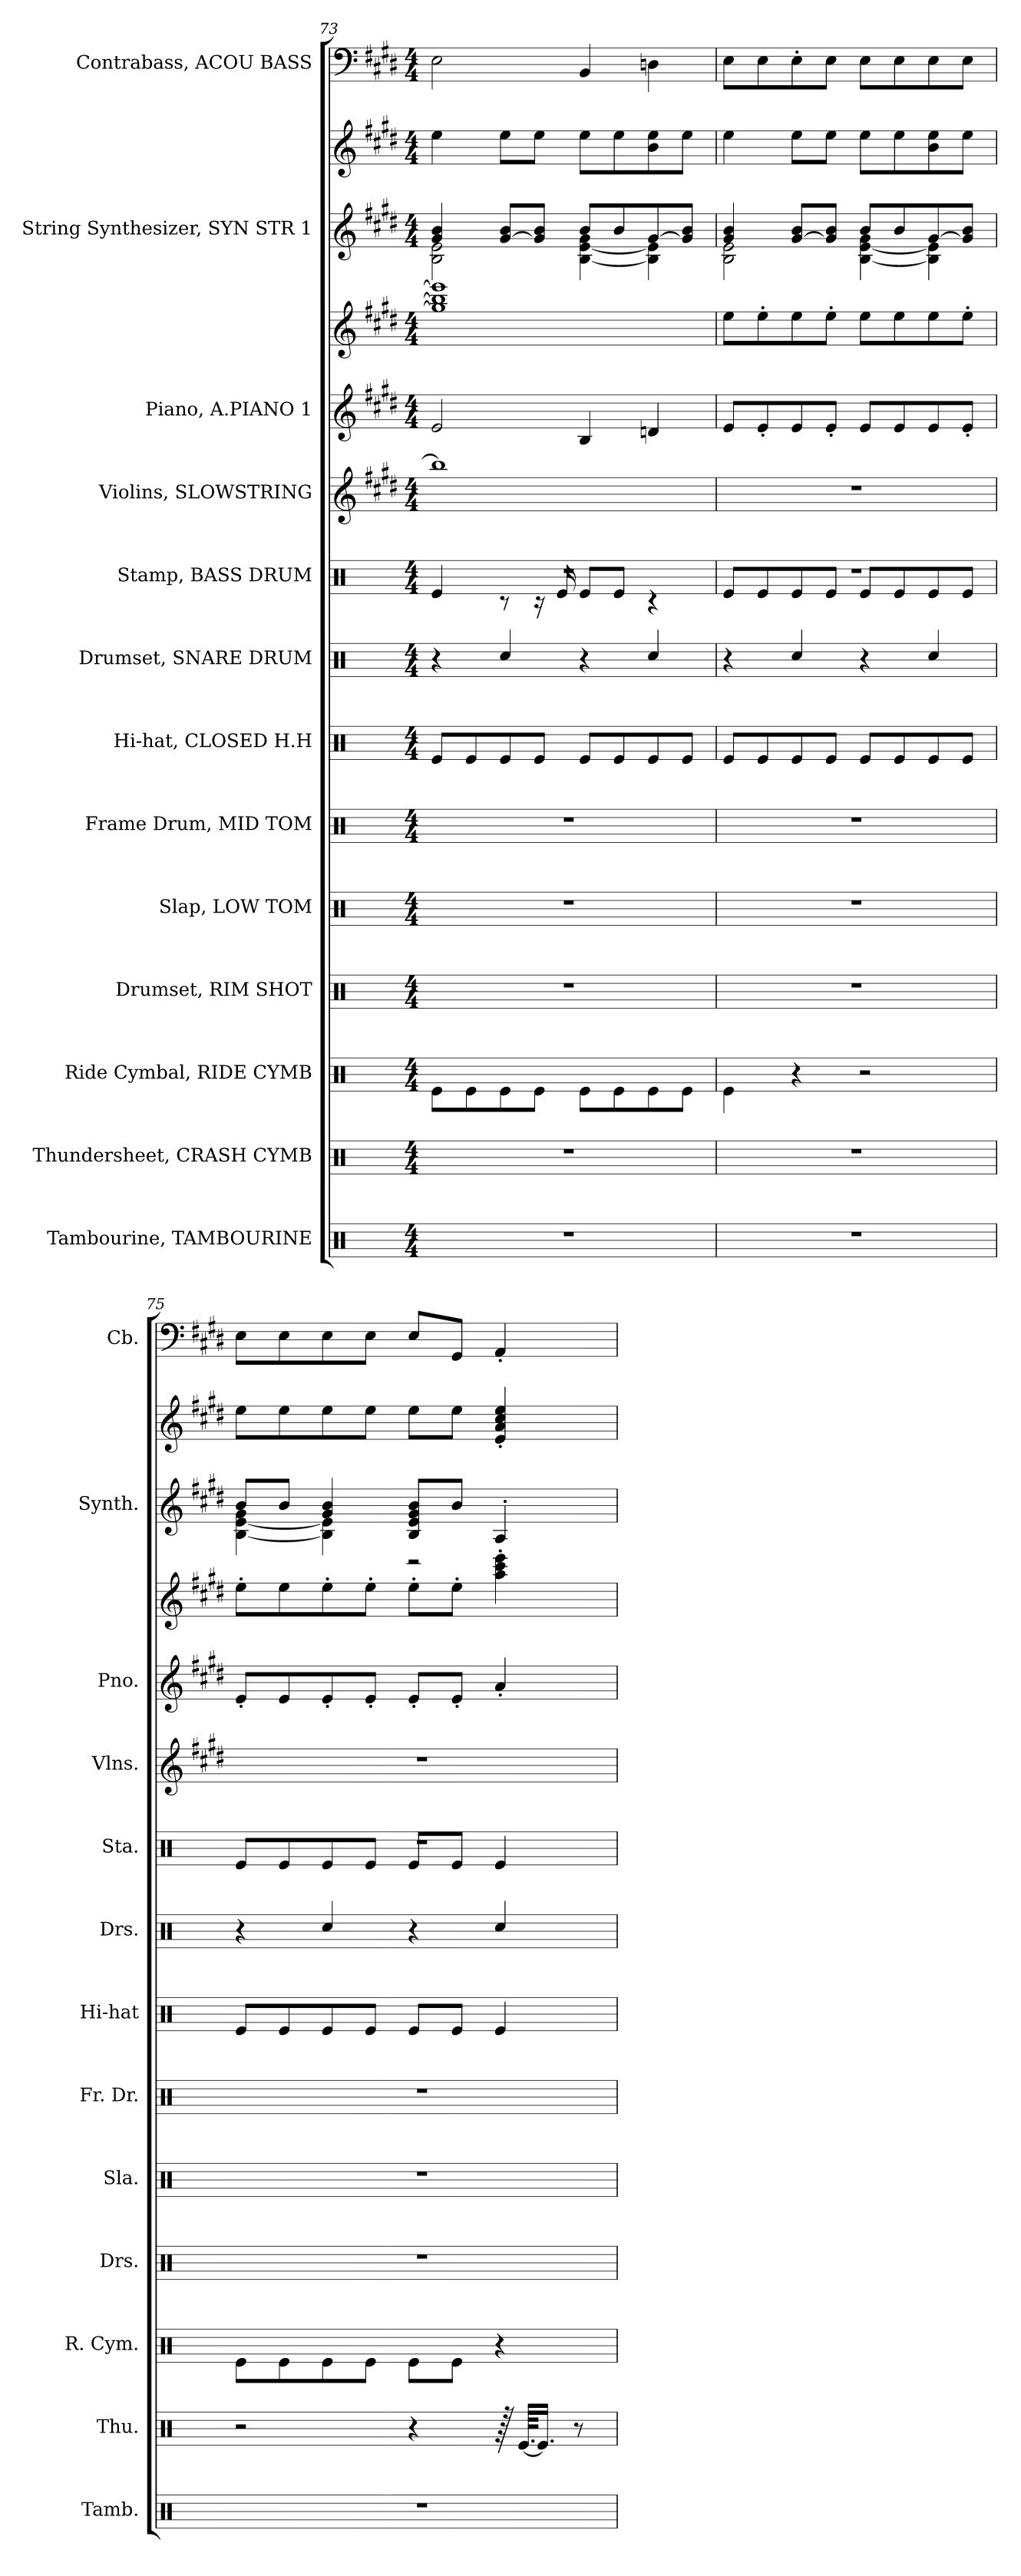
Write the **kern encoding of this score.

**kern	**kern	**kern	**kern	**kern	**kern	**kern	**kern	**kern	**kern	**kern	**kern	**kern	**kern	**kern
*part13	*part12	*part11	*part10	*part9	*part8	*part7	*part6	*part5	*part4	*part3	*part3	*part2	*part2	*part1
*staff15	*staff14	*staff13	*staff12	*staff11	*staff10	*staff9	*staff8	*staff7	*staff6	*staff5	*staff4	*staff3	*staff2	*staff1
*I"Tambourine, TAMBOURINE	*I"Thundersheet, CRASH CYMB	*I"Ride Cymbal, RIDE CYMB	*I"Drumset, RIM SHOT	*I"Slap, LOW TOM	*I"Frame Drum, MID TOM	*I"Hi-hat, CLOSED H.H	*I"Drumset, SNARE DRUM	*I"Stamp, BASS DRUM	*I"Violins, SLOWSTRING	*I"Piano, A.PIANO 1	*	*I"String Synthesizer, SYN STR 1	*	*I"Contrabass, ACOU BASS
*I'Tamb.	*I'Thu.	*I'R. Cym.	*I'Drs.	*I'Sla.	*I'Fr. Dr.	*I'Hi-hat	*I'Drs.	*I'Sta.	*I'Vlns.	*I'Pno.	*	*I'Synth.	*	*I'Cb.
*clefX	*clefX	*clefX	*clefX	*clefX	*clefX	*clefX	*clefX	*clefX	*clefG2	*clefG2	*clefG2	*clefG2	*clefG2	*clefF4
*	*	*	*	*	*	*	*	*	*	*	*	*	*	*ITrd7c12
*k[]	*k[]	*k[]	*k[]	*k[]	*k[]	*k[]	*k[]	*k[]	*k[f#c#g#d#]	*k[f#c#g#d#]	*k[f#c#g#d#]	*k[f#c#g#d#]	*k[f#c#g#d#]	*k[f#c#g#d#]
*M4/4	*M4/4	*M4/4	*M4/4	*M4/4	*M4/4	*M4/4	*M4/4	*M4/4	*M4/4	*M4/4	*M4/4	*M4/4	*M4/4	*M4/4
=73	=73	=73	=73	=73	=73	=73	=73	=73	=73	=73	=73	=73	=73	=73
*	*	*	*	*	*	*	*	*^	*	*	*	*^	*	*
1r	1r	8Re\L	1r	1r	1r	8Re/L	4r	1r	4Re/	1bb]	2e/	1gg#] 1bb] 1eee]	4g#/ 4b/	2B\ 2e\	4ee\	2EE\
.	.	8Re\	.	.	.	8Re/	.	.	.	.	.	.	.	.	.	.
.	.	8Re\	.	.	.	8Re/	4Rcc/	.	8r	.	.	.	[8g#/ 8b/L	.	8ee\L	.
.	.	8Re\J	.	.	.	8Re/J	.	.	16r	.	.	.	8g#/] 8b/J	.	8ee\J	.
.	.	.	.	.	.	.	.	.	16Re/	.	.	.	.	.	.	.
.	.	8Re\L	.	.	.	8Re/L	4r	.	8Re/L	.	4B/	.	8b/L	[4B\ [4e\ 4g#\	8ee\L	4BBB/
.	.	8Re\	.	.	.	8Re/	.	.	8Re/J	.	.	.	8b/	.	8ee\	.
.	.	8Re\	.	.	.	8Re/	4Rcc/	.	4r	.	4dn/	.	[8g#/	4B\] 4e\]	8b\ 8ee\	4DDn\
.	.	8Re\J	.	.	.	8Re/J	.	.	.	.	.	.	8g#/] 8b/J	.	8ee\J	.
!!LO:PB:g=z
=74	=74	=74	=74	=74	=74	=74	=74	=74	=74	=74	=74	=74	=74	=74	=74	=74
1r	1r	4Re\	1r	1r	1r	8Re/L	4r	1r	8Re/L	1r	8e/L	8ee\L	4g#/ 4b/	2B\ 2e\	4ee\	8EE\L
.	.	.	.	.	.	8Re/	.	.	8Re/	.	8e'/	8ee'\	.	.	.	8EE\
.	.	4r	.	.	.	8Re/	4Rcc/	.	8Re/	.	8e/	8ee\	[8g#/ 8b/L	.	8ee\L	8EE'\
.	.	.	.	.	.	8Re/J	.	.	8Re/J	.	8e'/J	8ee'\J	8g#/] 8b/J	.	8ee\J	8EE\J
.	.	2r	.	.	.	8Re/L	4r	.	8Re/L	.	8e/L	8ee\L	8b/L	[4B\ [4e\ 4g#\	8ee\L	8EE\L
.	.	.	.	.	.	8Re/	.	.	8Re/	.	8e/	8ee\	8b/	.	8ee\	8EE\
.	.	.	.	.	.	8Re/	4Rcc/	.	8Re/	.	8e/	8ee\	[8g#/	4B\] 4e\]	8b\ 8ee\	8EE\
.	.	.	.	.	.	8Re/J	.	.	8Re/J	.	8e'/J	8ee'\J	8g#/] 8b/J	.	8ee\J	8EE\J
=75	=75	=75	=75	=75	=75	=75	=75	=75	=75	=75	=75	=75	=75	=75	=75	=75
1r	2r	8Re\L	1r	1r	1r	8Re/L	4r	1r	8Re/L	1r	8e'/L	8ee'\L	8b/L	[4B\ [4e\ 4g#\	8ee\L	8EE\L
.	.	8Re\	.	.	.	8Re/	.	.	8Re/	.	8e/	8ee\	8b/J	.	8ee\	8EE\
.	.	8Re\	.	.	.	8Re/	4Rcc/	.	8Re/	.	8e'/	8ee'\	4g#/ 4b/	4B\] 4e\]	8ee\	8EE\
.	.	8Re\J	.	.	.	8Re/J	.	.	8Re/J	.	8e'/J	8ee'\J	.	.	8ee\J	8EE\J
.	4r	8Re\L	.	.	.	8Re/L	4r	.	8Re/L	.	8e'/L	8ee'\L	8B/ 8e/ 8g#/ 8b/L	2r	8ee\L	8EE/L
.	.	8Re\J	.	.	.	8Re/J	.	.	8Re/J	.	8e'/J	8ee'\J	8b/J	.	8ee\J	8GGG#/J
.	128r	4r	.	.	.	4Re/	4Rcc/	.	4Re/	.	4a'/	4aa\' 4ccc#\' 4eee\'	4A'/	.	4e/' 4a/' 4cc#/' 4ee/'	4AAA'/
.	[64.Re/KKLL	.	.	.	.	.	.	.	.	.	.	.	.	.	.	.
.	16.Re/JJ]	.	.	.	.	.	.	.	.	.	.	.	.	.	.	.
.	8r	.	.	.	.	.	.	.	.	.	.	.	.	.	.	.
*	*	*	*	*	*	*	*	*v	*v	*	*	*	*v	*v	*	*
=	=	=	=	=	=	=	=	=	=	=	=	=	=	=
*-	*-	*-	*-	*-	*-	*-	*-	*-	*-	*-	*-	*-	*-	*-
